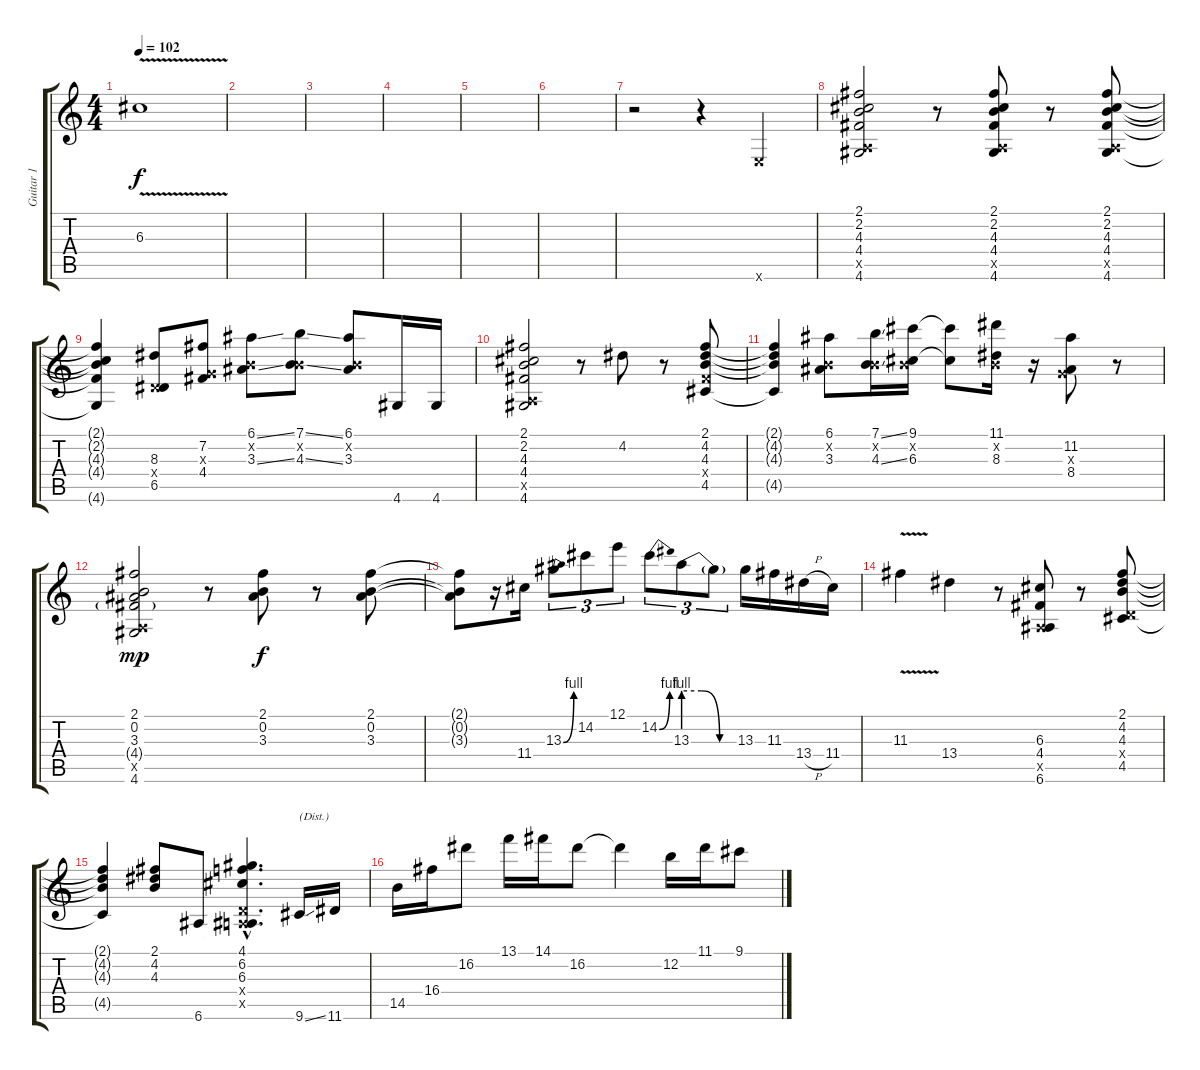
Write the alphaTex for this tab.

\track ("Guitar 1" "Guitar 1") {instrument electricguitarclean}
\staff {score tabs}
\tuning (E4 B3 G3 D3 A2 E2) {hide}
\ts (4 4)
\tempo 102
\clef g2
\ks c
6.3{v t}.1{dy f} |
|
|
|
|
|
r.2 r.4 0.6{x}.4 |
(2.1 2.2 4.3 4.4 0.5{x} 4.6).2 r.8 (2.1 2.2 4.3 4.4 0.5{x} 4.6).8 r.8 (2.1 2.2 4.3 4.4 0.5{x} 4.6).8 |
(2.1{t} 2.2{t} 4.3{t} 4.4{t} 4.6{t}).4 (8.3 0.4{x} 6.5).8 (7.2 0.3{x} 4.4).8 (6.1{ss} 0.2{x} 3.3{ss}).8 (7.1{ss} 0.2{x} 4.3{ss}).8 (6.1 0.2{x} 3.3).8 4.6.16 4.6.16 |
(2.1 2.2 4.3 4.4 0.5{x} 4.6).2 r.8 4.2.8 r.8 (2.1 4.2 4.3 4.4{x} 4.5).8 |
(2.1{t} 4.2{t} 4.3{t} 4.5{t}).4 (6.1 0.2{x} 3.3).8 (7.1{ss} 0.2{x} 4.3{ss}).16 (9.1 0.2{x} 6.3).16 (9.1{t} 6.3{t}).8 (11.1 0.2{x} 8.3).16 r.16 (11.2 0.3{x} 8.4).8 r.8 |
(2.1 0.2 3.3 4.4{g} 0.5{x} 4.6).2{dy mp} r.8 (2.1 0.2 3.3).8{dy f} r.8 (2.1 0.2 3.3).8 |
(2.1{t} 0.2{t} 3.3{t}).8 r.16 11.4.16 13.3{be (bend 0 0 60 4)}.8{tu (3 2)} 14.2.8{tu (3 2)} 12.1.8{tu (3 2)} 14.2{be (bend 0 0 60 4)}.8{tu (3 2)} 13.3{be (custom 0 4 20 4 40 0 60 0)}.8{tu (3 2)} 13.3{t}.8{tu (3 2)} 13.3.16 11.3.16 13.4{h}.16 11.4.16 |
11.3{v}.4 13.4.4 r.8 (6.3 4.4 0.5{x} 6.6).8 r.8 (2.1 4.2 4.3 0.4{x} 4.5).8 |
(2.1{t} 4.2{t} 4.3{t} 4.5{t}).4 (2.1 4.2 4.3).8 6.6.8 (4.1{hac} 6.2{hac} 6.3{hac} 0.4{hac x} 0.5{hac x} 6.6{hac t}).4{d} 9.6{ss}.16{txt "(Dist.)" instrument distortionguitar} 11.6.16 |
14.5.16 16.4.16 16.2.8 13.1.16 14.1.16 16.2.8 16.2{t}.4 12.2.16 11.1.16 9.1.8
